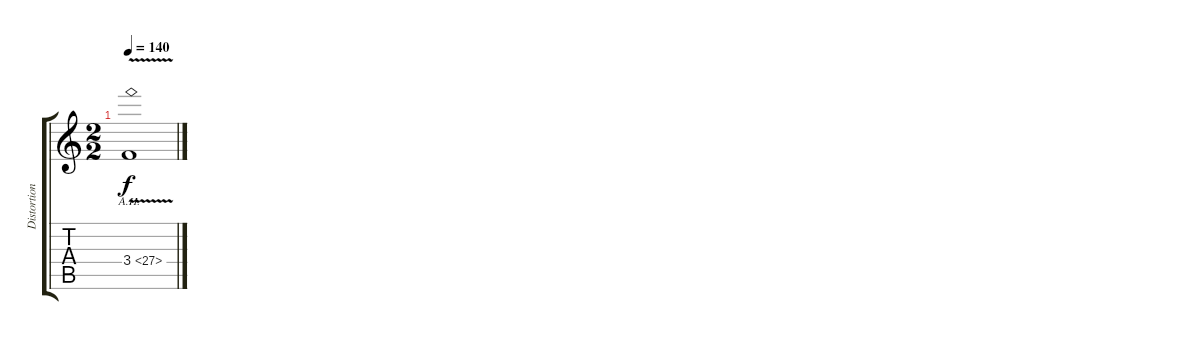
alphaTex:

\track ("Distortion Rhythm Guitar" "Distortion") {instrument distortionguitar}
\staff {score tabs}
\tuning (E4 B3 G3 D3 A2 E2) {hide}
\ts (2 2)
\tempo 140
\clef g2
\ks c
3.4{ah 24 v}.1{dy f}
